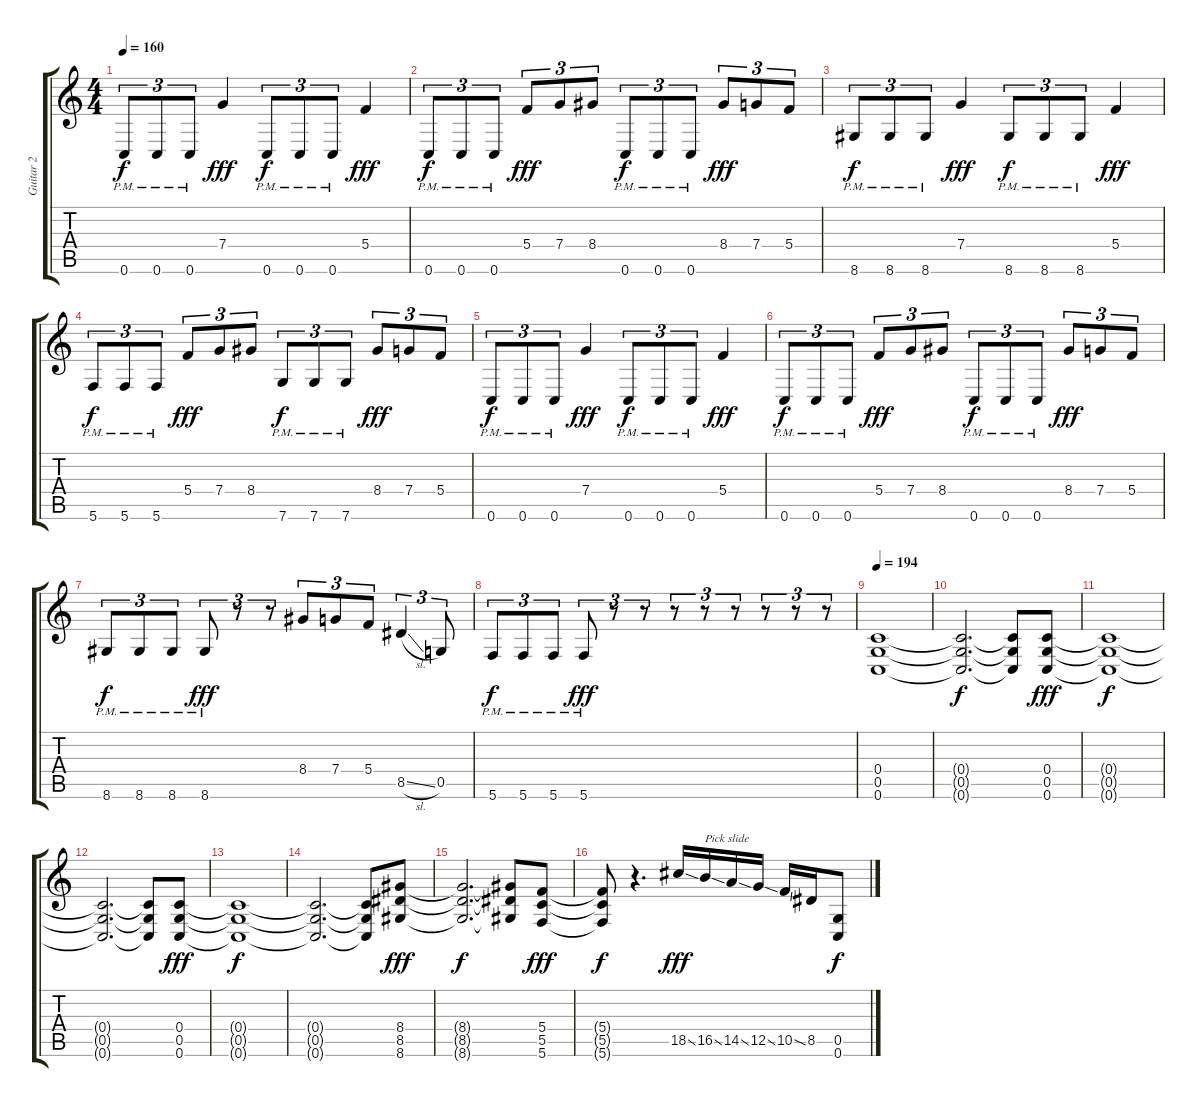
\track ("Guitar 2" "Guitar 2") {instrument distortionguitar}
\staff {score tabs}
\tuning (D4 A3 F3 C3 G2 C2) {hide}
\ts (4 4)
\tempo 160
\clef g2
\ks c
0.6{pm}.8{tu (3 2) dy f} 0.6{pm}.8{tu (3 2)} 0.6{pm}.8{tu (3 2)} 7.4.4{dy fff} 0.6{pm}.8{tu (3 2) dy f} 0.6{pm}.8{tu (3 2)} 0.6{pm}.8{tu (3 2)} 5.4.4{dy fff} |
0.6{pm}.8{tu (3 2) dy f} 0.6{pm}.8{tu (3 2)} 0.6{pm}.8{tu (3 2)} 5.4.8{tu (3 2) dy fff} 7.4.8{tu (3 2)} 8.4.8{tu (3 2)} 0.6{pm}.8{tu (3 2) dy f} 0.6{pm}.8{tu (3 2)} 0.6{pm}.8{tu (3 2)} 8.4.8{tu (3 2) dy fff} 7.4.8{tu (3 2)} 5.4.8{tu (3 2)} |
8.6{pm}.8{tu (3 2) dy f} 8.6{pm}.8{tu (3 2)} 8.6{pm}.8{tu (3 2)} 7.4.4{dy fff} 8.6{pm}.8{tu (3 2) dy f} 8.6{pm}.8{tu (3 2)} 8.6{pm}.8{tu (3 2)} 5.4.4{dy fff} |
5.6{pm}.8{tu (3 2) dy f} 5.6{pm}.8{tu (3 2)} 5.6{pm}.8{tu (3 2)} 5.4.8{tu (3 2) dy fff} 7.4.8{tu (3 2)} 8.4.8{tu (3 2)} 7.6{pm}.8{tu (3 2) dy f} 7.6{pm}.8{tu (3 2)} 7.6{pm}.8{tu (3 2)} 8.4.8{tu (3 2) dy fff} 7.4.8{tu (3 2)} 5.4.8{tu (3 2)} |
0.6{pm}.8{tu (3 2) dy f} 0.6{pm}.8{tu (3 2)} 0.6{pm}.8{tu (3 2)} 7.4.4{dy fff} 0.6{pm}.8{tu (3 2) dy f} 0.6{pm}.8{tu (3 2)} 0.6{pm}.8{tu (3 2)} 5.4.4{dy fff} |
0.6{pm}.8{tu (3 2) dy f} 0.6{pm}.8{tu (3 2)} 0.6{pm}.8{tu (3 2)} 5.4.8{tu (3 2) dy fff} 7.4.8{tu (3 2)} 8.4.8{tu (3 2)} 0.6{pm}.8{tu (3 2) dy f} 0.6{pm}.8{tu (3 2)} 0.6{pm}.8{tu (3 2)} 8.4.8{tu (3 2) dy fff} 7.4.8{tu (3 2)} 5.4.8{tu (3 2)} |
8.6{pm}.8{tu (3 2) dy f} 8.6{pm}.8{tu (3 2)} 8.6{pm}.8{tu (3 2)} 8.6{pm}.8{tu (3 2) dy fff} r.8{tu (3 2)} r.8{tu (3 2)} 8.4.8{tu (3 2)} 7.4.8{tu (3 2)} 5.4.8{tu (3 2)} 8.5{sl}.4{tu (3 2)} 0.5.8{tu (3 2)} |
5.6{pm}.8{tu (3 2) dy f} 5.6{pm}.8{tu (3 2)} 5.6{pm}.8{tu (3 2)} 5.6{pm}.8{tu (3 2) dy fff} r.8{tu (3 2)} r.8{tu (3 2)} r.8{tu (3 2)} r.8{tu (3 2)} r.8{tu (3 2)} r.8{tu (3 2)} r.8{tu (3 2)} r.8{tu (3 2)} |
\tempo 194
(0.4 0.5 0.6).1 |
(0.4{t} 0.5{t} 0.6{t}).2{d dy f} (0.4{t} 0.5{t} 0.6{t}).8 (0.4 0.5 0.6).8{dy fff} |
(0.4{t} 0.5{t} 0.6{t}).1{dy f} |
(0.4{t} 0.5{t} 0.6{t}).2{d} (0.4{t} 0.5{t} 0.6{t}).8 (0.4 0.5 0.6).8{dy fff} |
(0.4{t} 0.5{t} 0.6{t}).1{dy f} |
(0.4{t} 0.5{t} 0.6{t}).2{d} (0.4{t} 0.5{t} 0.6{t}).8 (8.4 8.5 8.6).8{dy fff} |
(8.4{t} 8.5{t} 8.6{t}).2{d dy f} (8.4{t} 8.5{t} 8.6{t}).8 (5.4 5.5 5.6).8{dy fff} |
(5.4{t} 5.5{t} 5.6{t}).8{dy f} r.4{d} 18.5{ss}.16{dy fff instrument guitarfretnoise} 16.5{ss}.16{txt "Pick slide"} 14.5{ss}.16 12.5{ss}.16 10.5{ss}.16 8.5.16 (0.5 0.6).8{dy f instrument distortionguitar}
